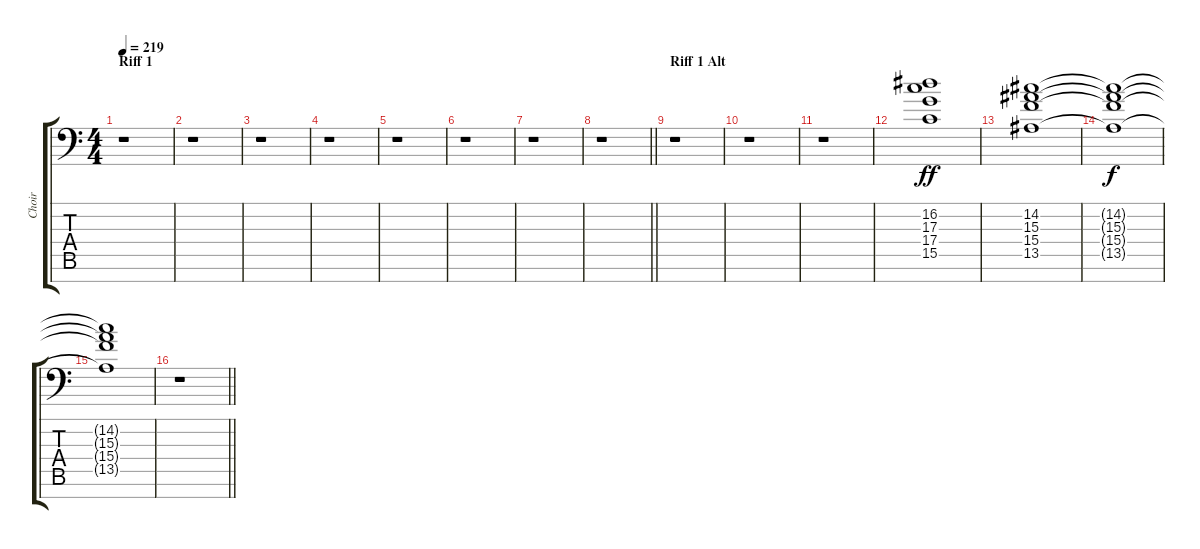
\track ("Choir" "Choir") {instrument pad4choir}
\staff {score tabs}
\tuning (E4 B3 G3 D3 A2 E2 C-1) {hide}
\ts (4 4)
\section ("" "Riff 1")
\tempo 219
\clef f4
\ks c
r.1{dy ff} |
r.1 |
r.1 |
r.1 |
r.1 |
r.1 |
r.1 |
\barLineRight lightlight
r.1 |
\section ("" "Riff 1 Alt")
r.1 |
r.1 |
r.1 |
(16.2 17.3 17.4 15.5).1 |
(14.2 15.3 15.4 13.5).1 |
(14.2{t} 15.3{t} 15.4{t} 13.5{t}).1{dy f} |
(14.2{t} 15.3{t} 15.4{t} 13.5{t}).1 |
\barLineRight lightlight
r.1
